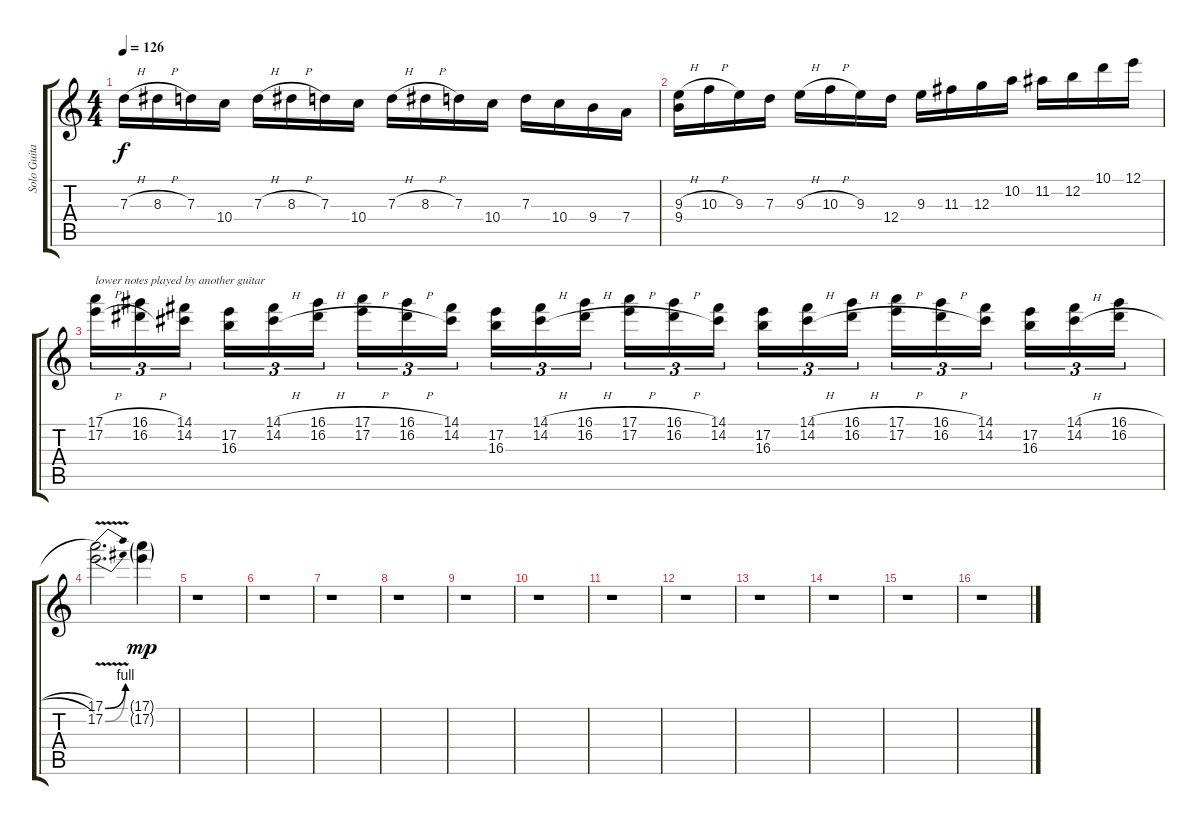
\track ("Solo Guitar" "Solo Guita") {instrument distortionguitar}
\staff {score tabs}
\tuning (E4 B3 G3 D3 A2 E2) {hide}
\ts (4 4)
\tempo 126
\clef g2
\ks c
7.3{h}.16{dy f} 8.3{h}.16 7.3.16 10.4.16 7.3{h}.16 8.3{h}.16 7.3.16 10.4.16 7.3{h}.16 8.3{h}.16 7.3.16 10.4.16 7.3.16 10.4.16 9.4.16 7.4.16 |
(9.3{h} 9.4).16 10.3{h}.16 9.3.16 7.3.16 9.3{h}.16 10.3{h}.16 9.3.16 12.4.16 9.3.16 11.3.16 12.3.16 10.2.16 11.2.16 12.2.16 10.1.16 12.1.16 |
(17.1{h} 17.2{h}).16{tu (3 2) txt "lower notes played by another guitar"} (16.1{h} 16.2{h}).16{tu (3 2)} (14.1 14.2).16{tu (3 2) beam splitsecondary} (17.2 16.3).16{tu (3 2)} (14.1{h} 14.2{h}).16{tu (3 2)} (16.1{h} 16.2{h}).16{tu (3 2)} (17.1{h} 17.2{h}).16{tu (3 2)} (16.1{h} 16.2{h}).16{tu (3 2)} (14.1 14.2).16{tu (3 2) beam splitsecondary} (17.2 16.3).16{tu (3 2)} (14.1{h} 14.2{h}).16{tu (3 2)} (16.1{h} 16.2{h}).16{tu (3 2)} (17.1{h} 17.2{h}).16{tu (3 2)} (16.1{h} 16.2{h}).16{tu (3 2)} (14.1 14.2).16{tu (3 2) beam splitsecondary} (17.2 16.3).16{tu (3 2)} (14.1{h} 14.2{h}).16{tu (3 2)} (16.1{h} 16.2{h}).16{tu (3 2)} (17.1{h} 17.2{h}).16{tu (3 2)} (16.1{h} 16.2{h}).16{tu (3 2)} (14.1 14.2).16{tu (3 2) beam splitsecondary} (17.2 16.3).16{tu (3 2)} (14.1{h} 14.2{h}).16{tu (3 2)} (16.1{h} 16.2{h}).16{tu (3 2)} |
(17.1{be (bend 0 0 60 4) v} 17.2{be (bend 0 0 60 4) v}).2{d} (17.1{g} 17.2{g}).4{dy mp} |
r.1 |
r.1 |
r.1 |
r.1 |
r.1 |
r.1 |
r.1 |
r.1 |
r.1 |
r.1 |
r.1 |
r.1
